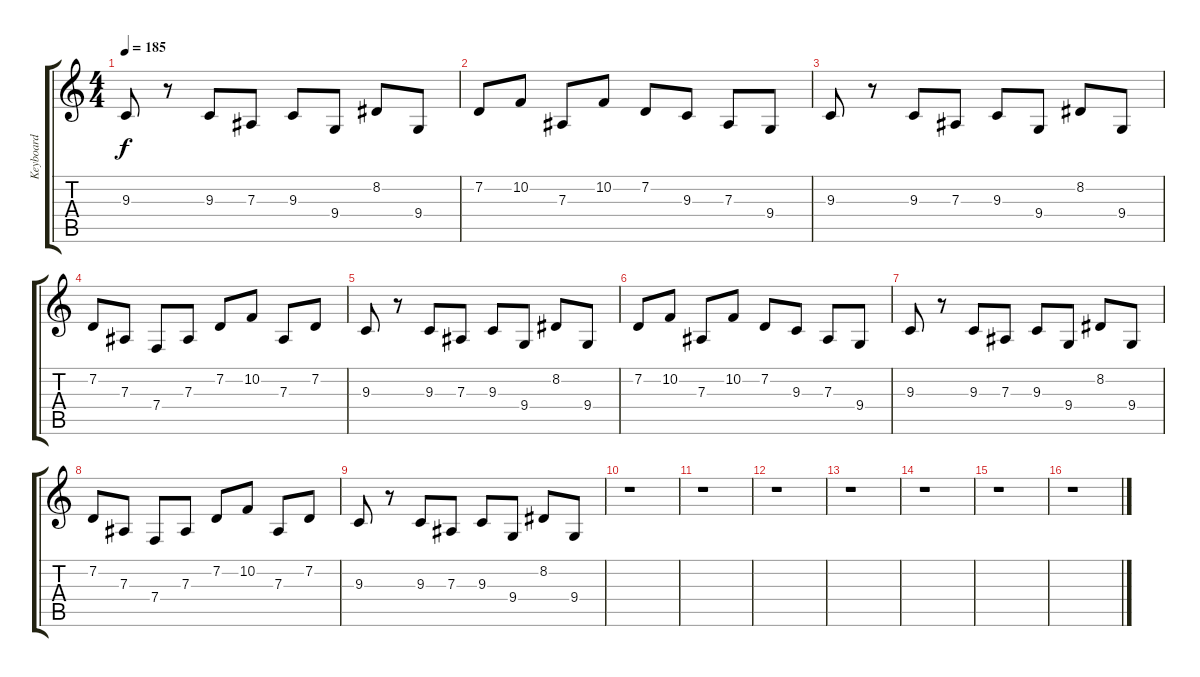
\track ("Keyboard" "Keyboard") {instrument stringensemble1}
\staff {score tabs}
\tuning (C4 G3 Eb3 Bb2 F2 C2) {hide}
\ts (4 4)
\tempo 185
\clef g2
\ks c
9.3.8{dy f} r.8 9.3.8 7.3.8 9.3.8 9.4.8 8.2.8 9.4.8 |
7.2.8 10.2.8 7.3.8 10.2.8 7.2.8 9.3.8 7.3.8 9.4.8 |
9.3.8 r.8 9.3.8 7.3.8 9.3.8 9.4.8 8.2.8 9.4.8 |
7.2.8 7.3.8 7.4.8 7.3.8 7.2.8 10.2.8 7.3.8 7.2.8 |
9.3.8 r.8 9.3.8 7.3.8 9.3.8 9.4.8 8.2.8 9.4.8 |
7.2.8 10.2.8 7.3.8 10.2.8 7.2.8 9.3.8 7.3.8 9.4.8 |
9.3.8 r.8 9.3.8 7.3.8 9.3.8 9.4.8 8.2.8 9.4.8 |
7.2.8 7.3.8 7.4.8 7.3.8 7.2.8 10.2.8 7.3.8 7.2.8 |
9.3.8 r.8 9.3.8 7.3.8 9.3.8 9.4.8 8.2.8 9.4.8 |
r.1 |
r.1 |
r.1 |
r.1 |
r.1 |
r.1 |
r.1
